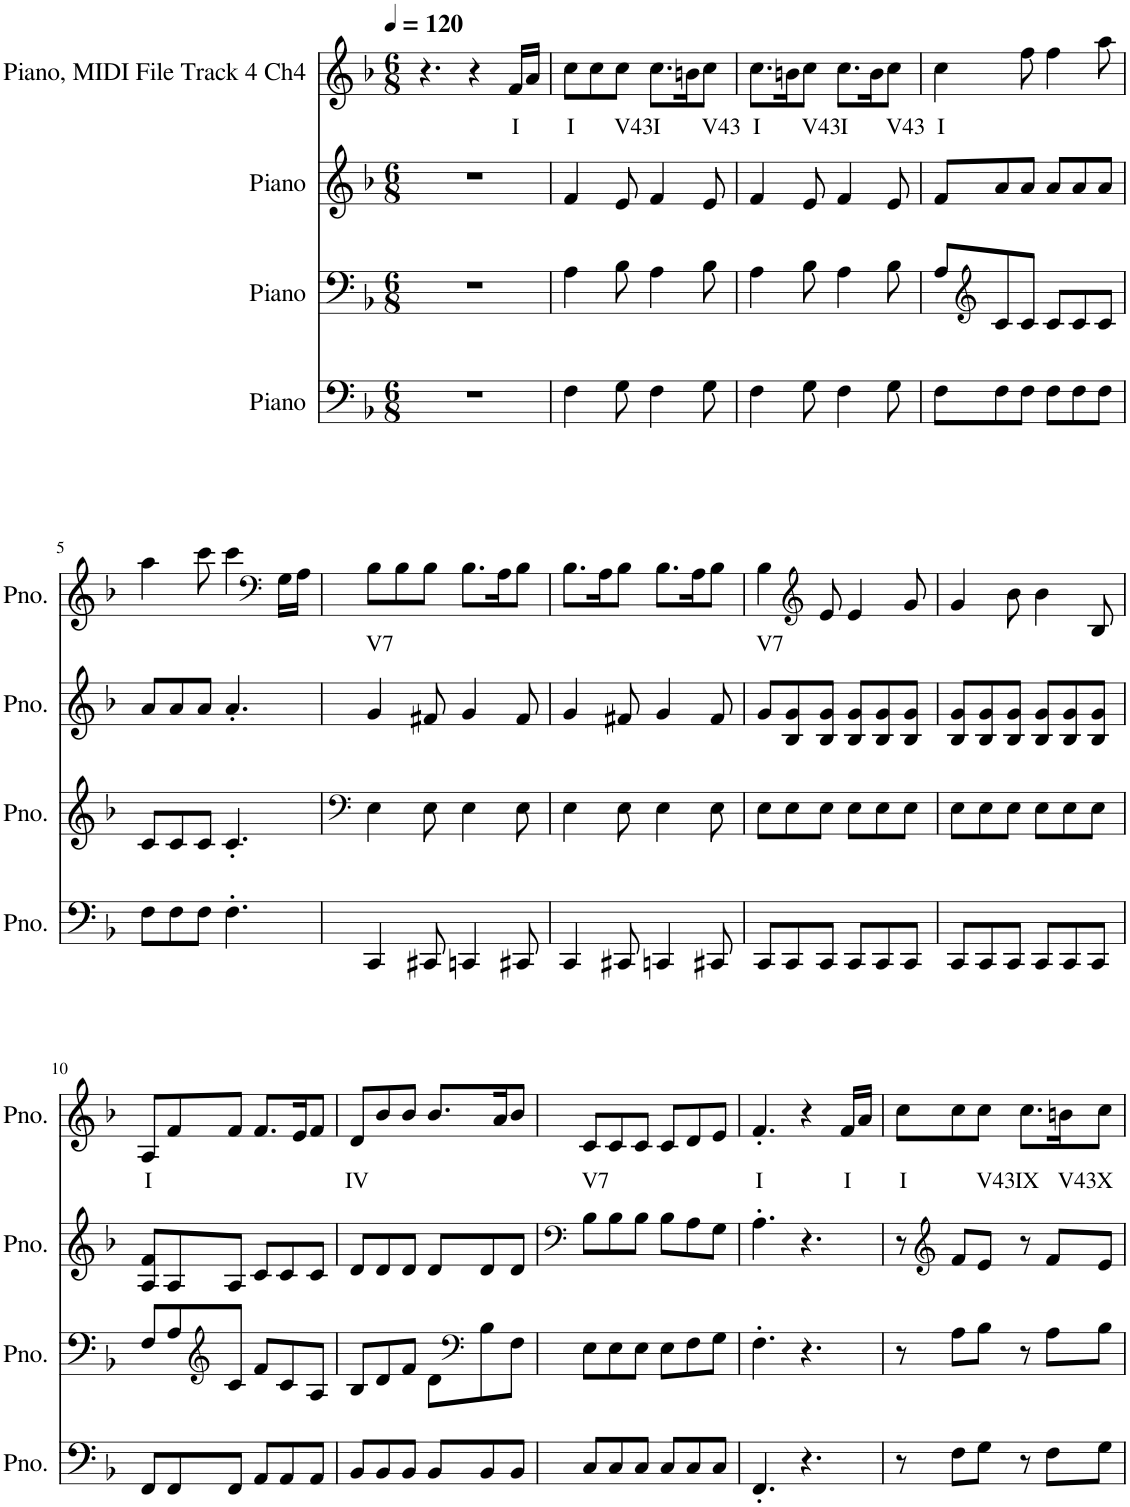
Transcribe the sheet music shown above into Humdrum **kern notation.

**kern	**kern	**kern	**kern	**text
*part4	*part3	*part2	*part1	*part1
*staff4	*staff3	*staff2	*staff1	*staff1
*I"Piano	*I"Piano	*I"Piano	*I"Piano, MIDI File Track 4 Ch4	*
*I'Pno.	*I'Pno.	*I'Pno.	*I'Pno.	*
*clefF4	*clefF4	*clefG2	*clefG2	*
*k[b-]	*k[b-]	*k[b-]	*k[b-]	*
*M6/8	*M6/8	*M6/8	*M6/8	*
*MM120	*MM120	*MM120	*MM120	*
=1	=1	=1	=1	=1
2.r	2.r	2.r	4.r	.
.	.	.	4r	.
!	!	!	!	!LO:LY:b
.	.	.	16f/LL	I
.	.	.	16a/JJ	.
=2	=2	=2	=2	=2
!	!	!	!	!LO:LY:b
4F\	4A\	4f/	8cc\L	I
.	.	.	8cc\	.
!	!	!	!	!LO:LY:b
8G\	8B-\	8e/	8cc\J	V43
!	!	!	!	!LO:LY:b
4F\	4A\	4f/	8.cc\L	I
.	.	.	16bn\K	.
!	!	!	!	!LO:LY:b
8G\	8B-\	8e/	8cc\J	V43
=3	=3	=3	=3	=3
!	!	!	!	!LO:LY:b
4F\	4A\	4f/	8.cc\L	I
.	.	.	16bn\K	.
!	!	!	!	!LO:LY:b
8G\	8B-\	8e/	8cc\J	V43
!	!	!	!	!LO:LY:b
4F\	4A\	4f/	8.cc\L	I
.	.	.	16b\K	.
!	!	!	!	!LO:LY:b
8G\	8B-\	8e/	8cc\J	V43
=4	=4	=4	=4	=4
!	!	!	!	!LO:LY:b
8F\L	8A/L	8f/L	4cc\	I
*	*clefG2	*	*	*
8F\	8c/	8a/	.	.
8F\J	8c/J	8a/J	8ff\	.
8F\L	8c/L	8a/L	4ff\	.
8F\	8c/	8a/	.	.
8F\J	8c/J	8a/J	8aa\	.
!!LO:LB:g=z
=5	=5	=5	=5	=5
8F\L	8c/L	8a/L	4aa\	.
8F\	8c/	8a/	.	.
8F\J	8c/J	8a/J	8ccc\	.
4.F'\	4.c'/	4.a'/	4ccc\	.
*	*	*	*clefF4	*
.	.	.	16G\LL	.
.	.	.	16A\JJ	.
=6	=6	=6	=6	=6
*	*clefF4	*	*	*
!	!	!	!	!LO:LY:b
4CC/	4E\	4g/	8B-\L	V7
.	.	.	8B-\	.
8CC#X/	8E\	8f#X/	8B-\J	.
4CCn/	4E\	4g/	8.B-\L	.
.	.	.	16A\K	.
8CC#X/	8E\	8f#/	8B-\J	.
=7	=7	=7	=7	=7
4CC/	4E\	4g/	8.B-\L	.
.	.	.	16A\K	.
8CC#X/	8E\	8f#X/	8B-\J	.
4CCn/	4E\	4g/	8.B-\L	.
.	.	.	16A\K	.
8CC#X/	8E\	8f#/	8B-\J	.
=8	=8	=8	=8	=8
!	!	!	!	!LO:LY:b
8CC/L	8E\L	8g/L	4B-\	V7
8CC/	8E\	8B-/ 8g/	.	.
*	*	*	*clefG2	*
8CC/J	8E\J	8B-/ 8g/J	8e/	.
8CC/L	8E\L	8B-/ 8g/L	4e/	.
8CC/	8E\	8B-/ 8g/	.	.
8CC/J	8E\J	8B-/ 8g/J	8g/	.
=9	=9	=9	=9	=9
8CC/L	8E\L	8B-/ 8g/L	4g/	.
8CC/	8E\	8B-/ 8g/	.	.
8CC/J	8E\J	8B-/ 8g/J	8b-\	.
8CC/L	8E\L	8B-/ 8g/L	4b-\	.
8CC/	8E\	8B-/ 8g/	.	.
8CC/J	8E\J	8B-/ 8g/J	8B-/	.
!!LO:LB:g=z
=10	=10	=10	=10	=10
!	!	!	!	!LO:LY:b
8FF/L	8F/L	8A/ 8f/L	8A/L	I
8FF/	8A/	8A/	8f/	.
*	*clefG2	*	*	*
8FF/J	8c/J	8A/J	8f/J	.
8AA/L	8f/L	8c/L	8.f/L	.
8AA/	8c/	8c/	.	.
.	.	.	16e/K	.
8AA/J	8A/J	8c/J	8f/J	.
=11	=11	=11	=11	=11
!	!	!	!	!LO:LY:b
8BB-/L	8B-/L	8d/L	8d/L	IV
8BB-/	8d/	8d/	8b-/	.
8BB-/J	8f/J	8d/J	8b-/J	.
8BB-/L	8d\L	8d/L	8.b-/L	.
*	*clefF4	*	*	*
8BB-/	8B-\	8d/	.	.
.	.	.	16a/K	.
8BB-/J	8F\J	8d/J	8b-/J	.
=12	=12	=12	=12	=12
*	*	*clefF4	*	*
!	!	!	!	!LO:LY:b
8C/L	8E\L	8B-\L	8c/L	V7
8C/	8E\	8B-\	8c/	.
8C/J	8E\J	8B-\J	8c/J	.
8C/L	8E\L	8B-\L	8c/L	.
8C/	8F\	8A\	8d/	.
8C/J	8G\J	8G\J	8e/J	.
=13	=13	=13	=13	=13
!	!	!	!	!LO:LY:b
4.FF'/	4.F'\	4.A'\	4.f'/	I
4.r	4.r	4.r	4r	.
!	!	!	!	!LO:LY:b
.	.	.	16f/LL	I
.	.	.	16a/JJ	.
=14	=14	=14	=14	=14
!	!	!	!	!LO:LY:b
8r	8r	8r	8cc\L	I
*	*	*clefG2	*	*
8F\L	8A\L	8f/L	8cc\	.
!	!	!	!	!LO:LY:b
8G\J	8B-\J	8e/J	8cc\J	V43
!	!	!	!	!LO:LY:b
8r	8r	8r	8.cc\L	IX
8F\L	8A\L	8f/L	.	.
!	!	!	!	!LO:LY:b
.	.	.	16bn\K	V43
!	!	!	!	!LO:LY:b
8G\J	8B-\J	8e/J	8cc\J	X
=	=	=	=	=
*-	*-	*-	*-	*-
